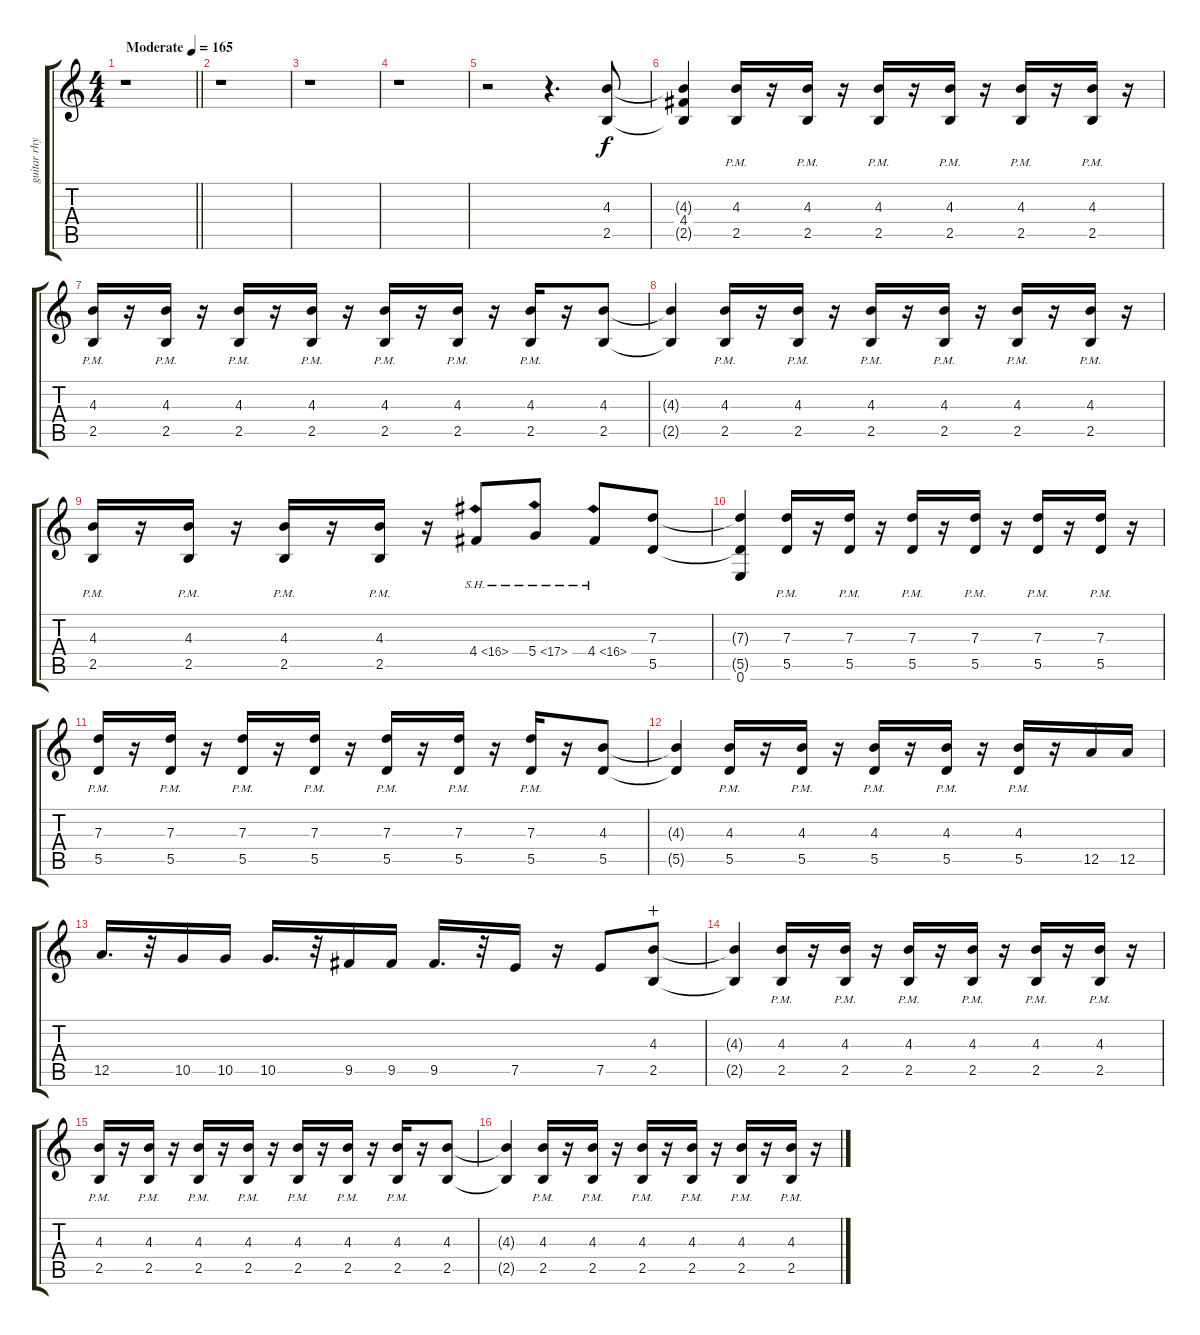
\track ("guitar rhythm right" "guitar rhy") {instrument distortionguitar}
\staff {score tabs}
\tuning (E4 B3 G3 D3 A2 E2) {hide}
\ts (4 4)
\tempo (165 "Moderate")
\clef g2
\barLineRight lightlight
\ks c
r.1{dy f instrument distortionguitar} |
r.1 |
r.1 |
r.1 |
r.2 r.4{d} (4.3 2.5).8 |
(4.3{t} 4.4 2.5{t}).4 (4.3 2.5{pm}).16 r.16 (4.3 2.5{pm}).16 r.16 (4.3 2.5{pm}).16 r.16 (4.3 2.5{pm}).16 r.16 (4.3 2.5{pm}).16 r.16 (4.3 2.5{pm}).16 r.16 |
(4.3 2.5{pm}).16 r.16 (4.3 2.5{pm}).16 r.16 (4.3 2.5{pm}).16 r.16 (4.3 2.5{pm}).16 r.16 (4.3 2.5{pm}).16 r.16 (4.3 2.5{pm}).16 r.16 (4.3 2.5{pm}).16 r.16 (4.3 2.5).8 |
(4.3{t} 2.5{t}).4 (4.3 2.5{pm}).16 r.16 (4.3 2.5{pm}).16 r.16 (4.3 2.5{pm}).16 r.16 (4.3 2.5{pm}).16 r.16 (4.3 2.5{pm}).16 r.16 (4.3 2.5{pm}).16 r.16 |
(4.3 2.5{pm}).16 r.16 (4.3 2.5{pm}).16 r.16 (4.3 2.5{pm}).16 r.16 (4.3 2.5{pm}).16 r.16 4.4{sh 12}.8 5.4{sh 12}.8 4.4{sh 12}.8 (7.3 5.5).8 |
(7.3{t} 5.5{t} 0.6).4 (7.3 5.5{pm}).16 r.16 (7.3 5.5{pm}).16 r.16 (7.3 5.5{pm}).16 r.16 (7.3 5.5{pm}).16 r.16 (7.3 5.5{pm}).16 r.16 (7.3 5.5{pm}).16 r.16 |
(7.3 5.5{pm}).16 r.16 (7.3 5.5{pm}).16 r.16 (7.3 5.5{pm}).16 r.16 (7.3 5.5{pm}).16 r.16 (7.3 5.5{pm}).16 r.16 (7.3 5.5{pm}).16 r.16 (7.3 5.5{pm}).16 r.16 (4.3 5.5).8 |
(4.3{t} 5.5{t}).4 (4.3 5.5{pm}).16 r.16 (4.3 5.5{pm}).16 r.16 (4.3 5.5{pm}).16 r.16 (4.3 5.5{pm}).16 r.16 (4.3 5.5{pm}).16 r.16 12.5.16 12.5.16 |
12.5.16{d} r.32 10.5.16 10.5.16 10.5.16{d} r.32 9.5.16 9.5.16 9.5.16{d} r.32 7.5.16 r.16 7.5.8 (4.3 2.5).8{wahc} |
(4.3{t} 2.5{t}).4 (4.3 2.5{pm}).16 r.16 (4.3 2.5{pm}).16 r.16 (4.3 2.5{pm}).16 r.16 (4.3 2.5{pm}).16 r.16 (4.3 2.5{pm}).16 r.16 (4.3 2.5{pm}).16 r.16 |
(4.3 2.5{pm}).16 r.16 (4.3 2.5{pm}).16 r.16 (4.3 2.5{pm}).16 r.16 (4.3 2.5{pm}).16 r.16 (4.3 2.5{pm}).16 r.16 (4.3 2.5{pm}).16 r.16 (4.3 2.5{pm}).16 r.16 (4.3 2.5).8 |
(4.3{t} 2.5{t}).4 (4.3 2.5{pm}).16 r.16 (4.3 2.5{pm}).16 r.16 (4.3 2.5{pm}).16 r.16 (4.3 2.5{pm}).16 r.16 (4.3 2.5{pm}).16 r.16 (4.3 2.5{pm}).16 r.16
